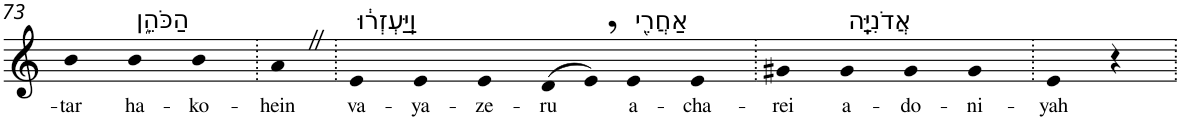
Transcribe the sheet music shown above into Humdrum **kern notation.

**kern	**text
*part1	*part1
*staff1	*staff1
*I"Piano	*
*I'Pno	*
!!LO:PB:g=z
*clefG2	*
*k[]	*
=73	=73
!	!LO:LY:b
4b	-tar
!LO:TX:a:t=הַכֹּהֵ֑ן	!
!	!LO:LY:b
4b	ha-
!	!LO:LY:b
4b	-ko-
=74.	=74.
!	!LO:LY:b
4aZ	-hein
=75.	=75.
!LO:TX:a:t=וַֽיַּעְזְר֔וּ	!
!	!LO:LY:b
4e	va-
!	!LO:LY:b
4e	-ya-
!	!LO:LY:b
4e	-ze-
!	!LO:LY:b
(>8d	-ru
8e,)	.
!LO:TX:a:t=אַחֲרֵ֖י	!
!	!LO:LY:b
4e	a-
!	!LO:LY:b
4e	-cha-
=76.	=76.
!	!LO:LY:b
4g#X	-rei
!LO:TX:a:t=אֲדֹנִיָּֽה	!
!	!LO:LY:b
4g#	a-
!	!LO:LY:b
4g#	-do-
!	!LO:LY:b
4g#	-ni-
=77.	=77.
!	!LO:LY:b
4e	-yah
4r	.
=.	=.
*-	*-
